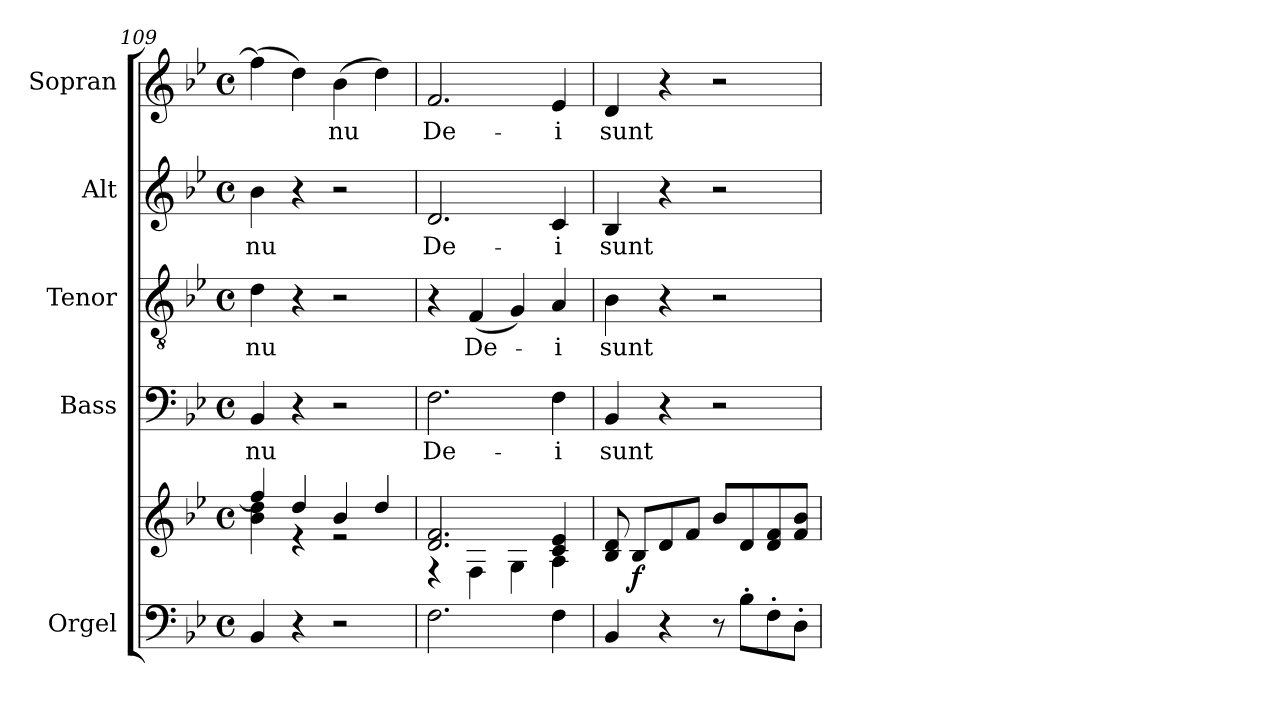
**kern	**kern	**dynam	**kern	**text	**kern	**text	**kern	**text	**kern	**text
*part5	*part5	*part5	*part4	*part4	*part3	*part3	*part2	*part2	*part1	*part1
*staff6	*staff5	*staff5/6	*staff4	*staff4	*staff3	*staff3	*staff2	*staff2	*staff1	*staff1
*I"Orgel	*	*	*I"Bass	*	*I"Tenor	*	*I"Alt	*	*I"Sopran	*
*I'Org.	*	*	*I'B.	*	*I'T.	*	*I'A.	*	*I'S.	*
*clefF4	*clefG2	*	*clefF4	*	*clefGv2	*	*clefG2	*	*clefG2	*
*k[b-e-]	*k[b-e-]	*	*k[b-e-]	*	*k[b-e-]	*	*k[b-e-]	*	*k[b-e-]	*
*B-:	*B-:	*	*B-:	*	*B-:	*	*B-:	*	*B-:	*
*M4/4	*M4/4	*	*M4/4	*	*M4/4	*	*M4/4	*	*M4/4	*
*met(c)	*met(c)	*	*met(c)	*	*met(c)	*	*met(c)	*	*met(c)	*
=109	=109	=109	=109	=109	=109	=109	=109	=109	=109	=109
*	*^	*	*	*	*	*	*	*	*	*
!	!	!	!	!	!LO:LY:b	!	!LO:LY:b	!	!LO:LY:b	!	!
4BB-/	4ff/]	4b-\ 4dd\	.	4BB-/	-nu	4d\	-nu	4b-\	-nu	(>4ff\]	.
4r	4dd/	4re	.	4r	.	4r	.	4r	.	4dd\)	.
!	!	!	!	!	!	!	!	!	!	!	!LO:LY:b
2r	4b-/	2re	.	2r	.	2r	.	2r	.	(>4b-\	-nu
.	4dd/	.	.	.	.	.	.	.	.	4dd\)	.
=110	=110	=110	=110	=110	=110	=110	=110	=110	=110	=110	=110
!	!	!	!	!	!LO:LY:b	!	!	!	!LO:LY:b	!	!LO:LY:b
2.F\	2.d/ 2.f/	4rF	.	2.F\	De-	4r	.	2.d/	De-	2.f/	De-
!	!	!	!	!	!	!	!LO:LY:b	!	!	!	!
.	.	4F\	.	.	.	(<4F/	De-	.	.	.	.
.	.	4G\	.	.	.	4G/)	.	.	.	.	.
!	!	!	!	!	!LO:LY:b	!	!LO:LY:b	!	!LO:LY:b	!	!LO:LY:b
4F\	4c/ 4e-/	4A\	.	4F\	-i	4A/	-i	4c/	-i	4e-/	-i
!!LO:LB:g=z
=111	=111	=111	=111	=111	=111	=111	=111	=111	=111	=111	=111
!	!	!	!	!	!LO:LY:b	!	!LO:LY:b	!	!LO:LY:b	!	!LO:LY:b
*	*v	*v	*	*	*	*	*	*	*	*	*
4BB-/	8B-/ 8d/	.	4BB-/	sunt	4B-\	sunt	4B-/	sunt	4d/	sunt
!	!	!LO:DY:b	!	!	!	!	!	!	!	!
.	8B-/L	f	.	.	.	.	.	.	.	.
4r	8d/	.	4r	.	4r	.	4r	.	4r	.
.	8f/J	.	.	.	.	.	.	.	.	.
8r	8b-/L	.	2r	.	2r	.	2r	.	2r	.
8B-'>\L	8d/	.	.	.	.	.	.	.	.	.
8F'>\	8d/ 8f/	.	.	.	.	.	.	.	.	.
8D'>\J	8f/ 8b-/J	.	.	.	.	.	.	.	.	.
=	=	=	=	=	=	=	=	=	=	=
*-	*-	*-	*-	*-	*-	*-	*-	*-	*-	*-
